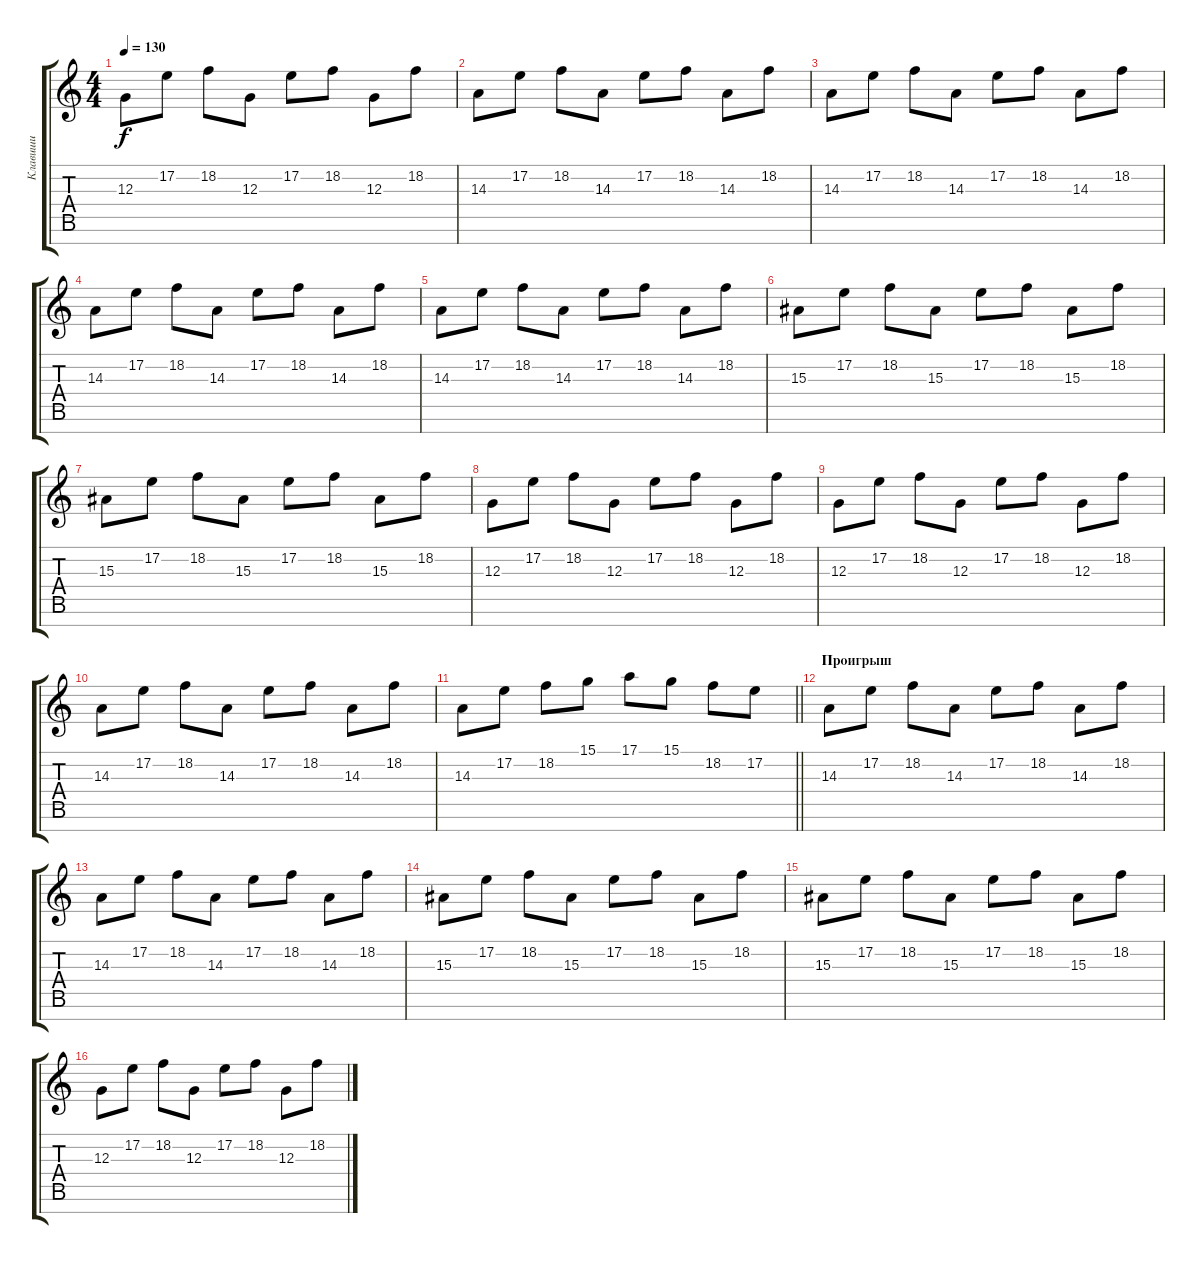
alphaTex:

\track ("Клавиши" "Клавиши") {instrument tremolostrings}
\staff {score tabs}
\tuning (E4 B3 G3 D3 A2 E2 B1) {hide}
\ts (4 4)
\tempo 130
\clef g2
\ks c
12.3.8{dy f} 17.2.8 18.2.8 12.3.8 17.2.8 18.2.8 12.3.8 18.2.8 |
14.3.8 17.2.8 18.2.8 14.3.8 17.2.8 18.2.8 14.3.8 18.2.8 |
14.3.8 17.2.8 18.2.8 14.3.8 17.2.8 18.2.8 14.3.8 18.2.8 |
14.3.8 17.2.8 18.2.8 14.3.8 17.2.8 18.2.8 14.3.8 18.2.8 |
14.3.8 17.2.8 18.2.8 14.3.8 17.2.8 18.2.8 14.3.8 18.2.8 |
15.3.8 17.2.8 18.2.8 15.3.8 17.2.8 18.2.8 15.3.8 18.2.8 |
15.3.8 17.2.8 18.2.8 15.3.8 17.2.8 18.2.8 15.3.8 18.2.8 |
12.3.8 17.2.8 18.2.8 12.3.8 17.2.8 18.2.8 12.3.8 18.2.8 |
12.3.8 17.2.8 18.2.8 12.3.8 17.2.8 18.2.8 12.3.8 18.2.8 |
14.3.8 17.2.8 18.2.8 14.3.8 17.2.8 18.2.8 14.3.8 18.2.8 |
\barLineRight lightlight
14.3.8 17.2.8 18.2.8 15.1.8 17.1.8 15.1.8 18.2.8 17.2.8 |
\section ("" "Проигрыш")
14.3.8 17.2.8 18.2.8 14.3.8 17.2.8 18.2.8 14.3.8 18.2.8 |
14.3.8 17.2.8 18.2.8 14.3.8 17.2.8 18.2.8 14.3.8 18.2.8 |
15.3.8 17.2.8 18.2.8 15.3.8 17.2.8 18.2.8 15.3.8 18.2.8 |
15.3.8 17.2.8 18.2.8 15.3.8 17.2.8 18.2.8 15.3.8 18.2.8 |
12.3.8 17.2.8 18.2.8 12.3.8 17.2.8 18.2.8 12.3.8 18.2.8
